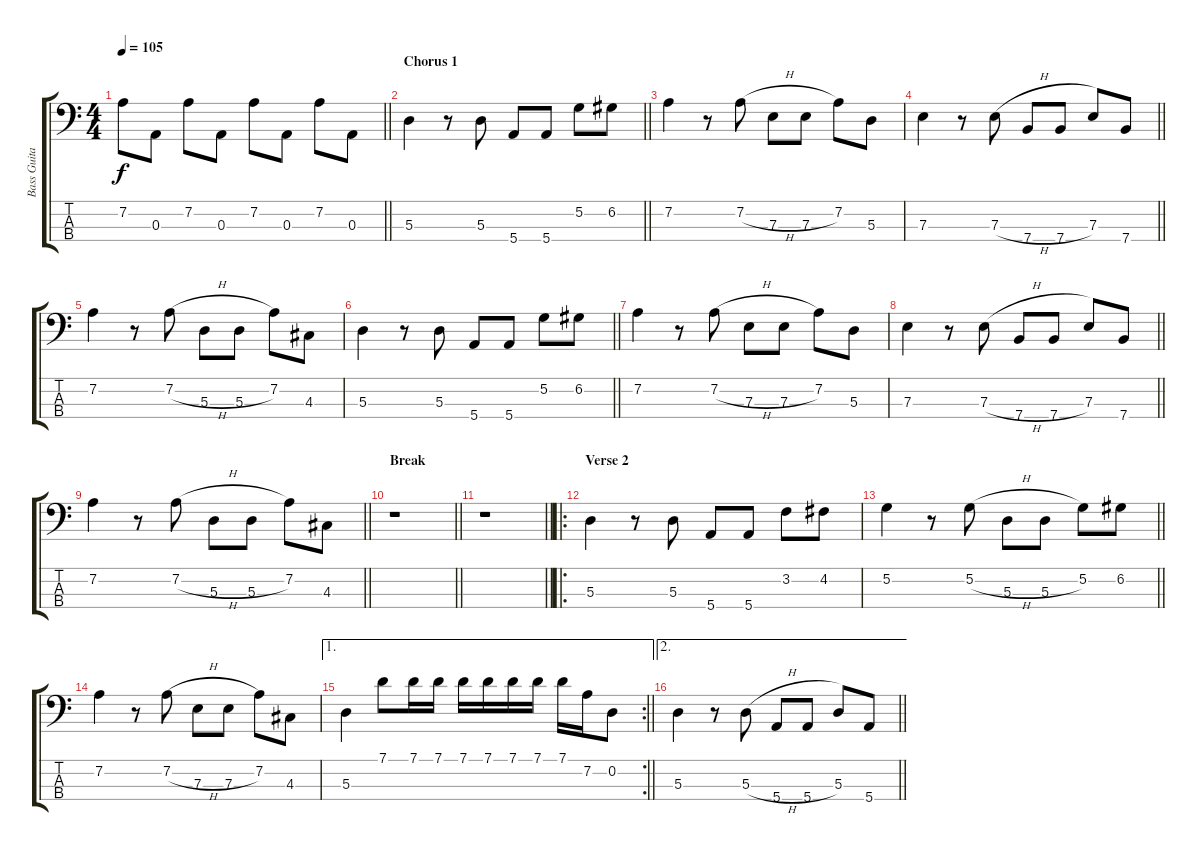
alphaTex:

\track ("Bass Guitar" "Bass Guita") {instrument electricbasspick}
\staff {score tabs}
\tuning (G2 D2 A1 E1) {hide}
\ts (4 4)
\tempo 105
\clef f4
\barLineRight lightlight
\ks aminor
7.2.8{dy f} 0.3.8 7.2.8 0.3.8 7.2.8 0.3.8 7.2.8 0.3.8 |
\section ("" "Chorus 1")
\barLineRight lightlight
5.3.4 r.8 5.3.8 5.4.8 5.4.8 5.2.8 6.2.8 |
7.2.4 r.8 7.2{h}.8 7.3.8 7.3.8 7.2.8 5.3.8 |
\barLineRight lightlight
7.3.4 r.8 7.3{h}.8 7.4.8 7.4.8 7.3.8 7.4.8 |
7.2.4 r.8 7.2{h}.8 5.3.8 5.3.8 7.2.8 4.3.8 |
\barLineRight lightlight
5.3.4 r.8 5.3.8 5.4.8 5.4.8 5.2.8 6.2.8 |
7.2.4 r.8 7.2{h}.8 7.3.8 7.3.8 7.2.8 5.3.8 |
\barLineRight lightlight
7.3.4 r.8 7.3{h}.8 7.4.8 7.4.8 7.3.8 7.4.8 |
\barLineRight lightlight
7.2.4 r.8 7.2{h}.8 5.3.8 5.3.8 7.2.8 4.3.8 |
\section ("" "Break")
\barLineRight lightlight
r.1 |
\barLineRight lightlight
r.1 |
\ro
\section ("" "Verse 2")
5.3.4 r.8 5.3.8 5.4.8 5.4.8 3.2.8 4.2.8 |
\barLineRight lightlight
5.2.4 r.8 5.2{h}.8 5.3.8 5.3.8 5.2.8 6.2.8 |
7.2.4 r.8 7.2{h}.8 7.3.8 7.3.8 7.2.8 4.3.8 |
\ae 1
\rc 2
\barLineRight lightlight
5.3.4 7.1.8 7.1.16 7.1.16 7.1.16 7.1.16 7.1.16 7.1.16 7.1.16 7.2.16 0.2.8 |
\ae 2
\barLineRight lightlight
5.3.4 r.8 5.3{h}.8 5.4.8 5.4.8 5.3.8 5.4.8
